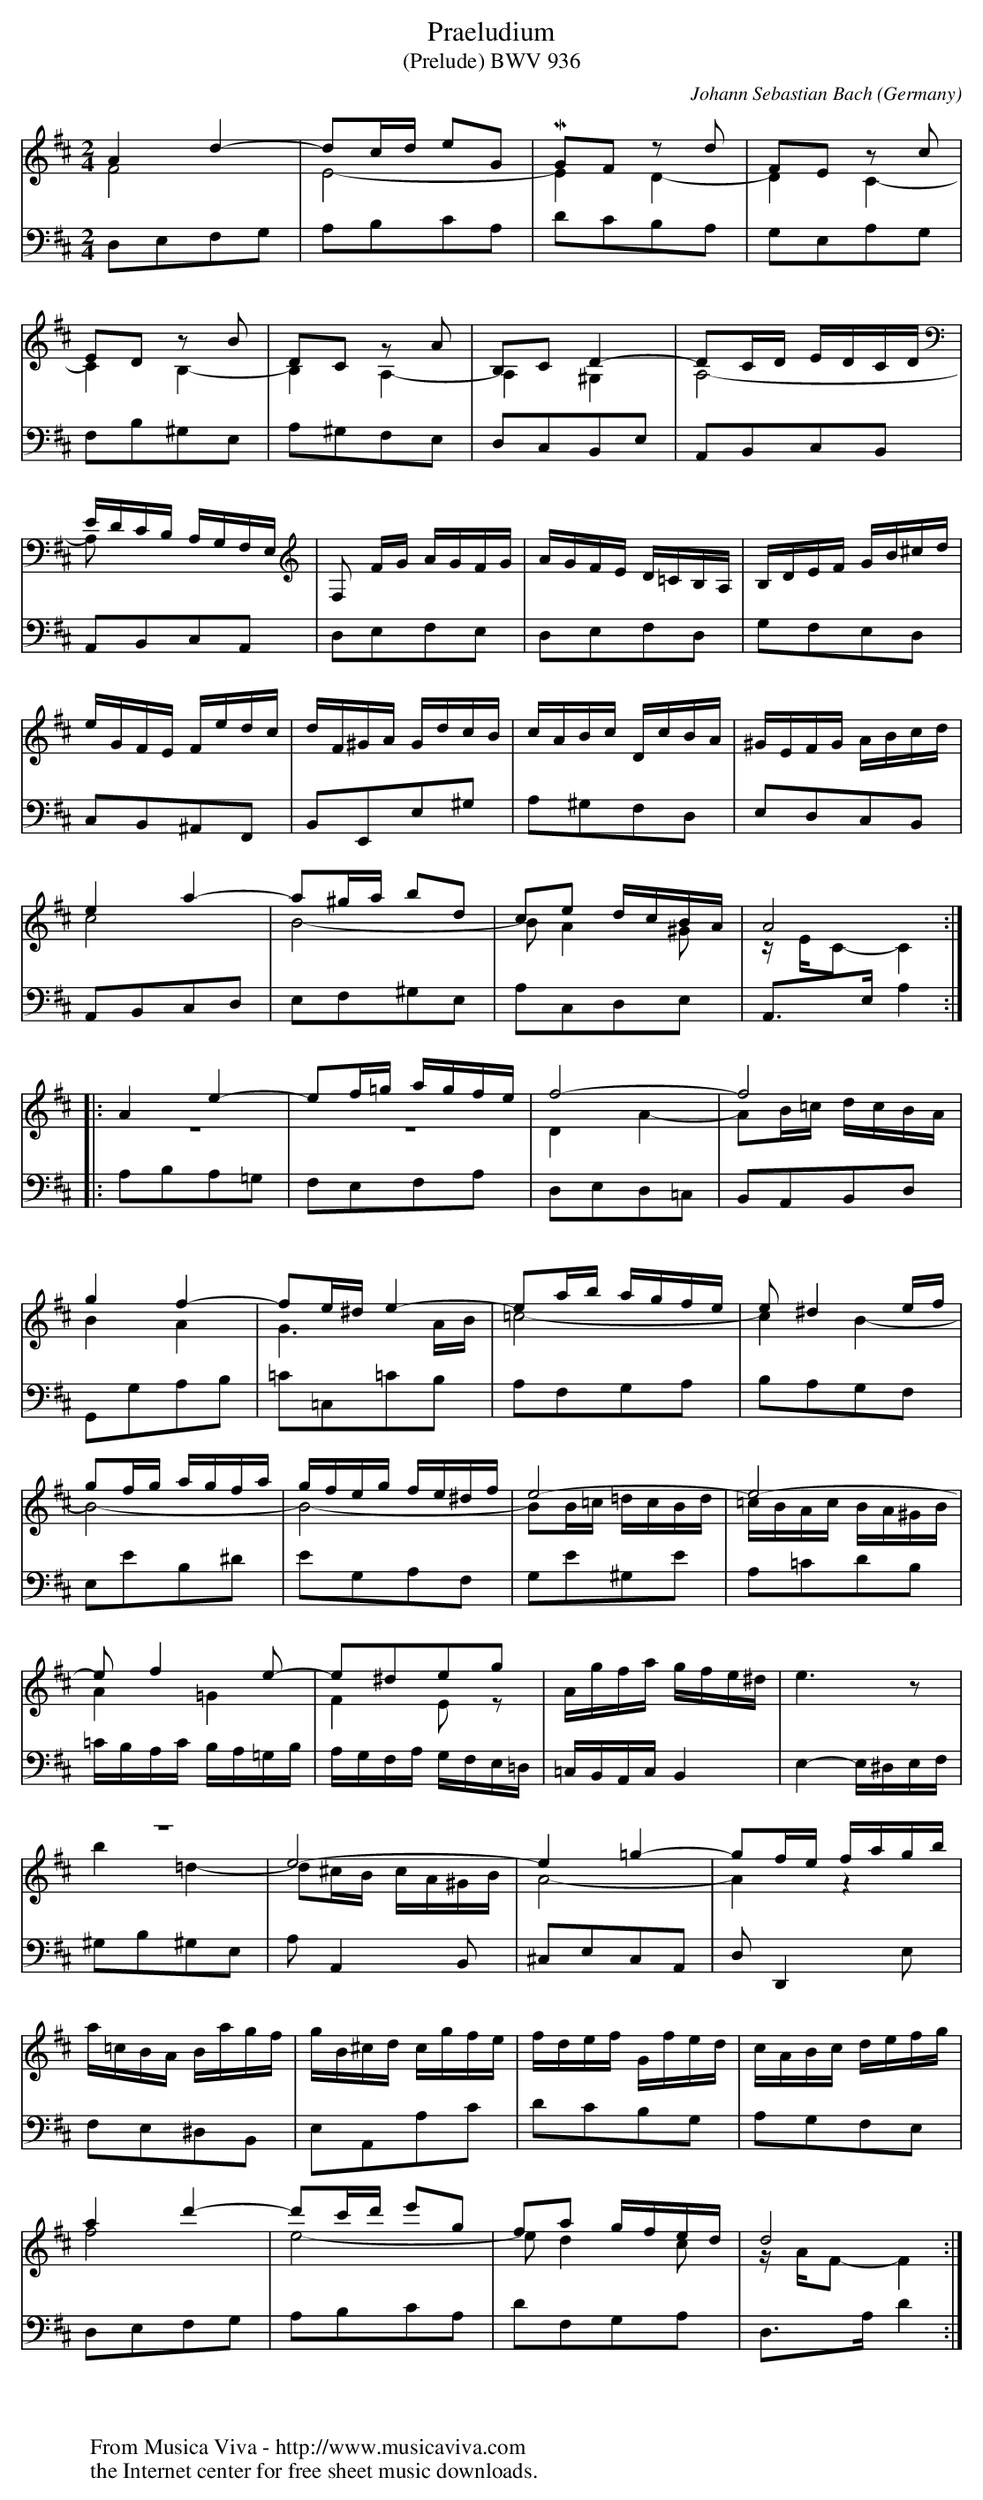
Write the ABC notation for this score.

X:1
T:Praeludium
T:(Prelude) BWV 936
C:Johann Sebastian Bach
O:Germany
V:1 Program 1 6 up %Harpsichord
V:2 Program 1 6 merge down %Harpsichord
V:3 Program 1 6 bass %Harpsichord
M:2/4
L:1/16
K:D
V:1
A4 d4-|d2cd e2G2|MG2F2 z2d2|F2E2 z2c2|
V:2
F8|E8-|E4 D4-|D4 C4-|
V:3
D,2E,2F,2G,2|A,2B,2C2A,2|D2C2B,2A,2|G,2E,2A,2G,2|
V:1
E2D2 z2B2|D2C2 z2A2|B,2C2 D4-|D2CD EDCD|
V:2
C4 B,4-|B,4 A,4-|A,4 ^G,4|A,8-|
V:3
F,2B,2^G,2E,2|A,2^G,2F,2E,2|D,2C,2B,,2E,2|A,,2B,,2C,2B,,2|
V:1
EDCB, A,G,F,E,|F,2 FG AGFG|AGFE D=CB,A,|B,DEF GB^cd|
V:2
A,2x4x2|x8|x8|x8|
V:3
A,,2B,,2C,2A,,2|D,2E,2F,2E,2|D,2E,2F,2D,2|G,2F,2E,2D,2|
V:1
eGFE Fedc|dF^GA GdcB|cABc DcBA|^GEFG x4|
V:2
x8|x8|x8|x4 ABcd|
V:3
C,2B,,2^A,,2F,,2|B,,2E,,2E,2^G,2|A,2^G,2F,2D,2|E,2D,2C,2B,,2|
V:1
e4 a4-|a2^ga b2d2|c2e2 dcBA|A8:|
V:2
c8|B8-|B2A4^G2|zEC2- C4:|
V:3
A,,2B,,2C,2D,2|E,2F,2^G,2E,2|A,2C,2D,2E,2|A,,3E,A,4:|
V:1
|:A4 e4-|e2f=g agfe|f8-|f8|
V:2
|:z8|z8|D4 A4-|A2B=c dcBA|
V:3
|:A,2B,2A,2=G,2|F,2E,2F,2A,2|D,2E,2D,2=C,2|B,,2A,,2B,,2D,2|
V:1
g4 f4-|f2e^d e4-|e2ab agfe|e2^d4ef|
V:2
B4 A4|G6AB|=c8-|c4 B4-|
V:3
G,,2G,2A,2B,2|=C2=C,2=C2B,2|A,2F,2G,2A,2|B,2A,2G,2F,2|
V:1
g2fg agfa|gfeg fe^df|e8-|e8-|
V:2
B8-|B8-|B2B=c =dcBd|=cBAc BA^GB|
V:3
E,2E2B,2^D2|E2G,2A,2F,2|G,2E2^G,2E2|A,2=C2D2B,2|
V:1
e2f4e2-|e2^d2e2g2|x8|x8|
V:2
A4 =G4|F4 E2z2|Agfa gfe^d|e6z2|
V:3
=CB,A,C B,A,=G,B,|A,G,F,A, G,F,E,=D,|\
=C,B,,A,,C,B,,4|E,4-E,^D,E,F,|
V:1
z8|e8-|e4 =g4-|g2fe fagb|
V:2
b4 =d4-|d2^cB cA^GB|A8-|A4 z4|
V:3
^G,2B,2^G,2E,2|A,2A,,4B,,2|^C,2E,2C,2A,,2|D,2D,,4E,2|
V:1
x8|x8|x8|x8|
V:2
a=cBA Bagf|gB^cd cgfe|fdef Gfed|cABc defg|
V:3
F,2E,2^D,2B,,2|E,2A,,2A,2C2|D2C2B,2G,2|A,2G,2F,2E,2|
V:1
a4 d'4-|d'2c'd' e'2g2|f2a2 gfed|d8:|]
V:2
f8|e8-|e2d4c2|zAF2- F4:|]
V:3
D,2E,2F,2G,2|A,2B,2C2A,2|D2F,2G,2A,2|D,3A,D4:|]
W:
W:
W:  From Musica Viva - http://www.musicaviva.com
W:  the Internet center for free sheet music downloads.
